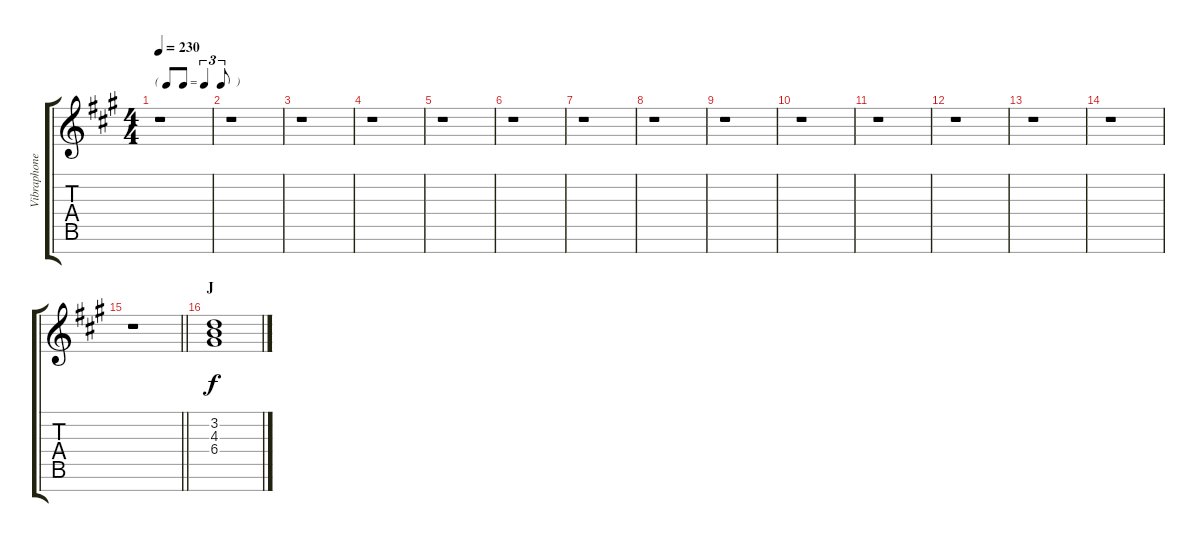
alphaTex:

\track ("Vibraphone" "Vibraphone") {instrument vibraphone}
\staff {score tabs}
\tuning (E5 B4 G4 D4 A3 E3 B2) {hide}
\ts (4 4)
\tf triplet8th
\tempo 230
\clef g2
\ks a
r.1{dy f} |
r.1 |
r.1 |
r.1 |
r.1 |
r.1 |
r.1 |
r.1 |
r.1 |
r.1 |
r.1 |
r.1 |
r.1 |
r.1 |
\barLineRight lightlight
r.1 |
\section ("" "J")
(3.2 4.3 6.4).1
